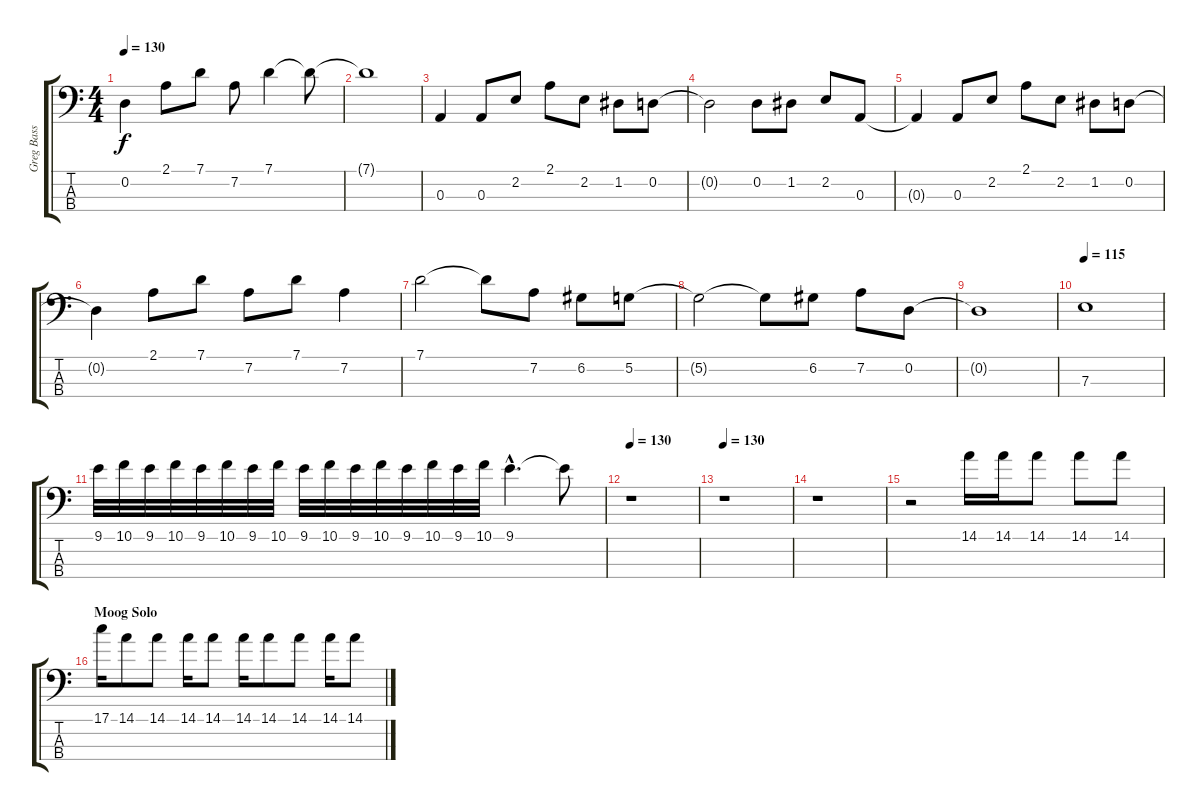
\track ("Greg Bass" "Greg Bass") {instrument electricbassfinger}
\staff {score tabs}
\tuning (G2 D2 A1 E1) {hide}
\ts (4 4)
\tempo 130
\clef f4
\ks c
0.2.4{dy f} 2.1.8 7.1.8 7.2.8 7.1.4 7.1{t}.8 |
7.1{t}.1 |
0.3.4 0.3.8 2.2.8 2.1.8 2.2.8 1.2.8 0.2.8 |
0.2{t}.2 0.2.8 1.2.8 2.2.8 0.3.8 |
0.3{t}.4 0.3.8 2.2.8 2.1.8 2.2.8 1.2.8 0.2.8 |
0.2{t}.4 2.1.8 7.1.8 7.2.8 7.1.8 7.2.4 |
7.1.2 7.1{t}.8 7.2.8 6.2.8 5.2.8 |
5.2{t}.2 5.2{t}.8 6.2.8 7.2.8 0.2.8 |
0.2{t}.1 |
\tempo 115
7.3.1 |
9.1.32 10.1.32 9.1.32 10.1.32 9.1.32 10.1.32 9.1.32 10.1.32 9.1.32 10.1.32 9.1.32 10.1.32 9.1.32 10.1.32 9.1.32 10.1.32 9.1{hac}.4{d} 9.1{t}.8 |
\tempo 130
r.1 |
\tempo 130
r.1 |
r.1 |
r.2 14.1.16 14.1.16 14.1.8 14.1.8 14.1.8 |
\section ("" "Moog Solo")
17.1.16 14.1.8 14.1.8 14.1.16 14.1.8 14.1.16 14.1.8 14.1.8 14.1.16 14.1.8
